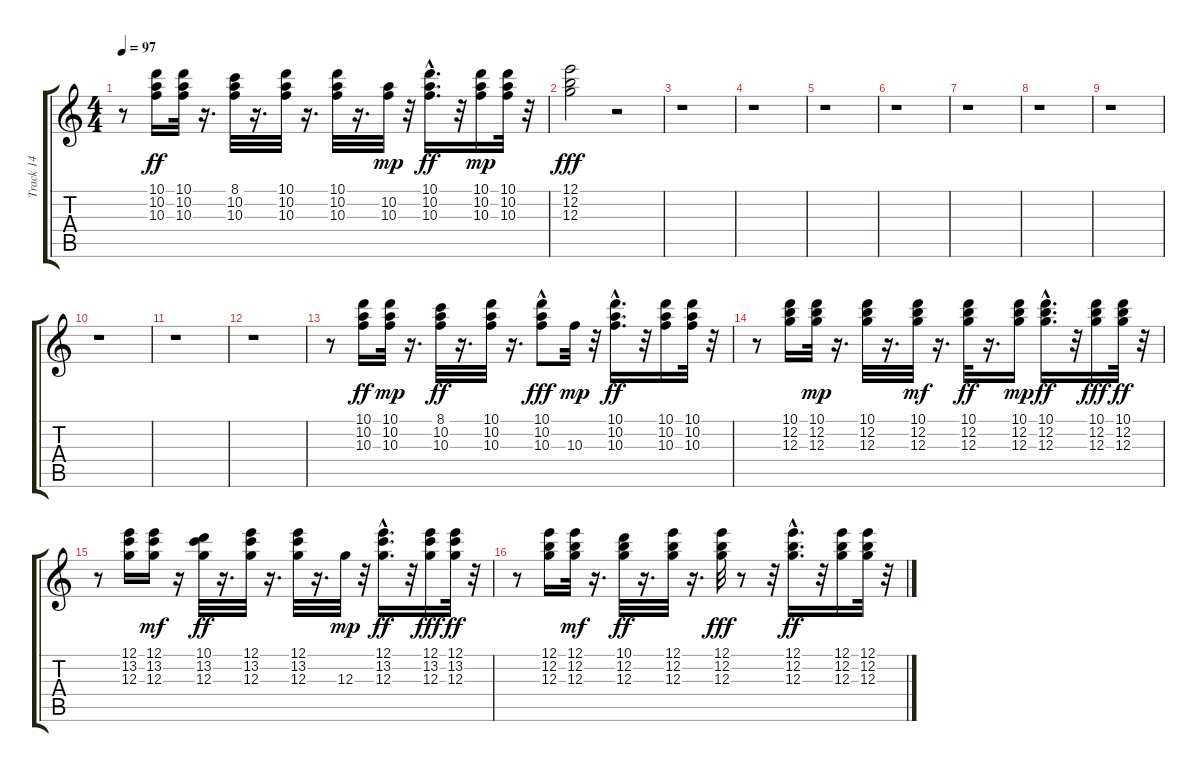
\track ("Track 14" "Track 14") {instrument electricguitarmuted}
\staff {score tabs}
\tuning (E4 B3 G3 D3 A2 E2) {hide}
\ts (4 4)
\tempo 97
\clef g2
\ks c
r.8{dy ff} (10.1 10.2 10.3).16 (10.1 10.2 10.3).32 r.16{d} (8.1 10.2 10.3).32 r.16{d} (10.1 10.2 10.3).32 r.16{d} (10.1 10.2 10.3).32 r.16{d} (10.2 10.3).32{dy mp} r.32 (10.1{hac} 10.2{hac} 10.3{hac}).16{d dy ff} r.32 (10.1 10.2 10.3).16{dy mp} (10.1 10.2 10.3).32 r.32 |
(12.1 12.2 12.3).2{dy fff} r.2 |
r.1 |
r.1 |
r.1 |
r.1 |
r.1 |
r.1 |
r.1 |
r.1 |
r.1 |
r.1 |
r.8 (10.1 10.2 10.3).16{dy ff} (10.1 10.2 10.3).32{dy mp} r.16{d} (8.1 10.2 10.3).32{dy ff} r.16{d} (10.1 10.2 10.3).32 r.16{d} (10.1 10.2{hac} 10.3).8{dy fff} 10.3.32{dy mp} r.32 (10.1{hac} 10.2{hac} 10.3{hac}).16{d dy ff} r.32 (10.1 10.2 10.3).16 (10.1 10.2 10.3).32 r.32 |
r.8 (10.1 12.2 12.3).16 (10.1 12.2 12.3).32{dy mp} r.16{d} (10.1 12.2 12.3).32 r.16{d} (10.1 12.2 12.3).32{dy mf} r.16{d} (10.1 12.2 12.3).32{dy ff} r.16{d} (10.1 12.2 12.3).16{dy mp} (10.1{hac} 12.2{hac} 12.3).16{d dy ff} r.32 (10.1 12.2 12.3).16{dy fff} (10.1 12.2 12.3).32{dy ff} r.32 |
r.8 (12.1 13.2 12.3).16 (12.1 13.2 12.3).16{dy mf} r.16 (10.1 13.2 12.3).32{dy ff} r.16{d} (12.1 13.2 12.3).32 r.16{d} (12.1 13.2 12.3).32 r.16{d} 12.3.32{dy mp} r.32 (12.1{hac} 13.2{hac} 12.3{hac}).16{d dy ff} r.32 (12.1 13.2 12.3).16{dy fff} (12.1 13.2 12.3).32{dy ff} r.32 |
r.8 (12.1 12.2 12.3).16 (12.1 12.2 12.3).32{dy mf} r.16{d} (10.1 12.2 12.3).32{dy ff} r.16{d} (12.1 12.2 12.3).32 r.16{d} (12.1 12.2 12.3).32{dy fff} r.8 r.32 (12.1{hac} 12.2{hac} 12.3{hac}).16{d dy ff} r.32 (12.1 12.2 12.3).16 (12.1 12.2 12.3).32 r.32
